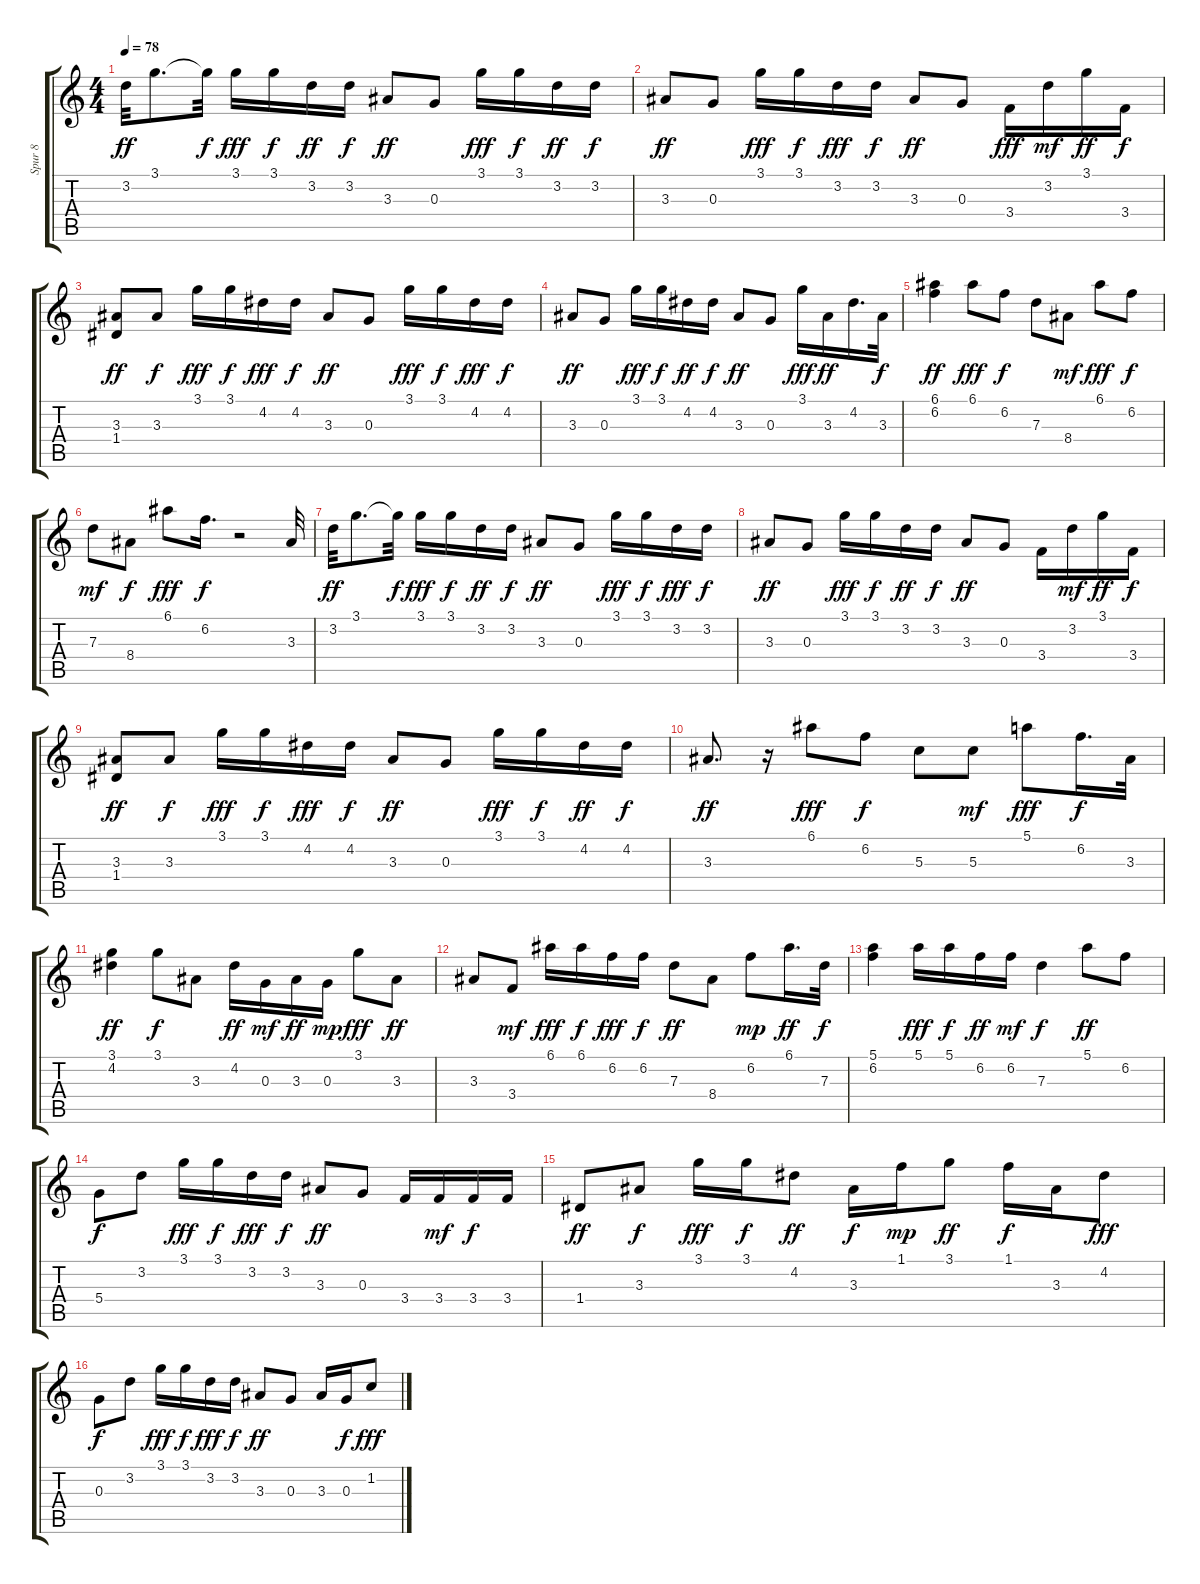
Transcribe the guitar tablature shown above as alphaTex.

\track ("Spur 8" "Spur 8") {instrument electricguitarjazz}
\staff {score tabs}
\tuning (E4 B3 G3 D3 A2 E2) {hide}
\ts (4 4)
\tempo 78
\clef g2
\ks c
3.2.32{dy ff balance 3} 3.1.8{d balance 12} 3.1{t}.32{dy f} 3.1.16{dy fff balance 12} 3.1.16{dy f balance 0} 3.2.16{dy ff balance 14} 3.2.16{dy f balance 6} 3.3.8{dy ff balance 3} 0.3.8{balance 2} 3.1.16{dy fff balance 12} 3.1.16{dy f balance 0} 3.2.16{dy ff balance 14} 3.2.16{dy f balance 6} |
3.3.8{dy ff balance 3} 0.3.8{balance 2} 3.1.16{dy fff balance 12} 3.1.16{dy f balance 0} 3.2.16{dy fff balance 14} 3.2.16{dy f balance 6} 3.3.8{dy ff balance 3} 0.3.8{balance 2} 3.4.16{dy fff balance 8} 3.2.16{dy mf balance 2} 3.1.16{dy ff balance 16} 3.4.16{dy f balance 6} |
(3.3 1.4).8{dy ff balance 3} 3.3.8{dy f balance 0} 3.1.16{dy fff balance 8} 3.1.16{dy f balance 2} 4.2.16{dy fff balance 16} 4.2.16{dy f balance 2} 3.3.8{dy ff balance 8} 0.3.8{balance 0} 3.1.16{dy fff balance 12} 3.1.16{dy f balance 0} 4.2.16{dy fff balance 14} 4.2.16{dy f balance 6} |
3.3.8{dy ff balance 3} 0.3.8{balance 2} 3.1.16{dy fff balance 8} 3.1.16{dy f balance 2} 4.2.16{dy ff balance 16} 4.2.16{dy f balance 2} 3.3.8{dy ff balance 8} 0.3.8{balance 0} 3.1.16{dy fff balance 8} 3.3.16{dy ff balance 0} 4.2.16{d balance 16} 3.3.32{dy f balance 1} |
(6.1 6.2).4{dy ff balance 3} 6.1.8{dy fff balance 12} 6.2.8{dy f balance 14} 7.3.8{balance 3} 8.4.8{dy mf balance 0} 6.1.8{dy fff balance 12} 6.2.8{dy f balance 14} |
7.3.8{dy mf balance 3} 8.4.8{dy f balance 2} 6.1.8{dy fff balance 8} 6.2.16{d dy f balance 16} r.2 3.3.32{balance 8} |
3.2.32{dy ff} 3.1.8{d balance 12} 3.1{t}.32{dy f} 3.1.16{dy fff balance 12} 3.1.16{dy f balance 0} 3.2.16{dy ff balance 14} 3.2.16{dy f balance 6} 3.3.8{dy ff balance 3} 0.3.8{balance 2} 3.1.16{dy fff balance 12} 3.1.16{dy f balance 0} 3.2.16{dy fff balance 14} 3.2.16{dy f balance 6} |
3.3.8{dy ff balance 3} 0.3.8{balance 2} 3.1.16{dy fff balance 12} 3.1.16{dy f balance 0} 3.2.16{dy ff balance 14} 3.2.16{dy f balance 6} 3.3.8{dy ff balance 3} 0.3.8{balance 2} 3.4.16{balance 8} 3.2.16{dy mf balance 2} 3.1.16{dy ff balance 16} 3.4.16{dy f balance 6} |
(3.3 1.4).8{dy ff balance 3} 3.3.8{dy f balance 0} 3.1.16{dy fff balance 8} 3.1.16{dy f balance 2} 4.2.16{dy fff balance 16} 4.2.16{dy f balance 2} 3.3.8{dy ff balance 8} 0.3.8{balance 0} 3.1.16{dy fff balance 12} 3.1.16{dy f balance 0} 4.2.16{dy ff balance 14} 4.2.16{dy f balance 6} |
3.3.8{d dy ff balance 3} r.16 6.1.8{dy fff balance 8} 6.2.8{dy f balance 16} 5.3.8{balance 3} 5.3.8{dy mf balance 0} 5.1.8{dy fff balance 12} 6.2.16{d dy f balance 14} 3.3.32{balance 1} |
(3.1 4.2).4{dy ff balance 3} 3.1.8{dy f} 3.3.8 4.2.16{dy ff} 0.3.16{dy mf} 3.3.16{dy ff} 0.3.16{dy mp} 3.1.8{dy fff} 3.3.8{dy ff} |
3.3.8 3.4.8{dy mf} 6.1.16{dy fff} 6.1.16{dy f balance 2} 6.2.16{dy fff balance 16} 6.2.16{dy f balance 2} 7.3.8{dy ff balance 3} 8.4.8{balance 0} 6.2.8{dy mp balance 12} 6.1.16{d dy ff balance 14} 7.3.32{dy f balance 0} |
(5.1 6.2).4{balance 3} 5.1.16{dy fff} 5.1.16{dy f balance 0} 6.2.16{dy ff balance 16} 6.2.16{dy mf balance 6} 7.3.4{dy f balance 8} 5.1.8{dy ff balance 8} 6.2.8{balance 16} |
5.4.8{dy f balance 8} 3.2.8 3.1.16{dy fff} 3.1.16{dy f balance 2} 3.2.16{dy fff balance 16} 3.2.16{dy f balance 2} 3.3.8{dy ff balance 3} 0.3.8{balance 0} 3.4.16{balance 12} 3.4.16{dy mf balance 0} 3.4.16{dy f balance 16} 3.4.16{balance 2} |
1.4.8{dy ff balance 8} 3.3.8{dy f} 3.1.16{dy fff balance 8} 3.1.16{dy f balance 2} 4.2.8{dy ff balance 16} 3.3.16{dy f balance 8} 1.1.16{dy mp balance 14} 3.1.8{dy ff balance 0} 1.1.16{dy f balance 8} 3.3.16{balance 2} 4.2.8{dy fff balance 16} |
0.3.8{dy f balance 8} 3.2.8 3.1.16{dy fff} 3.1.16{dy f balance 2} 3.2.16{dy fff balance 16} 3.2.16{dy f balance 2} 3.3.8{dy ff balance 3} 0.3.8{balance 0} 3.3.16{balance 8} 0.3.16{dy f balance 2} 1.2.8{dy fff balance 16}
